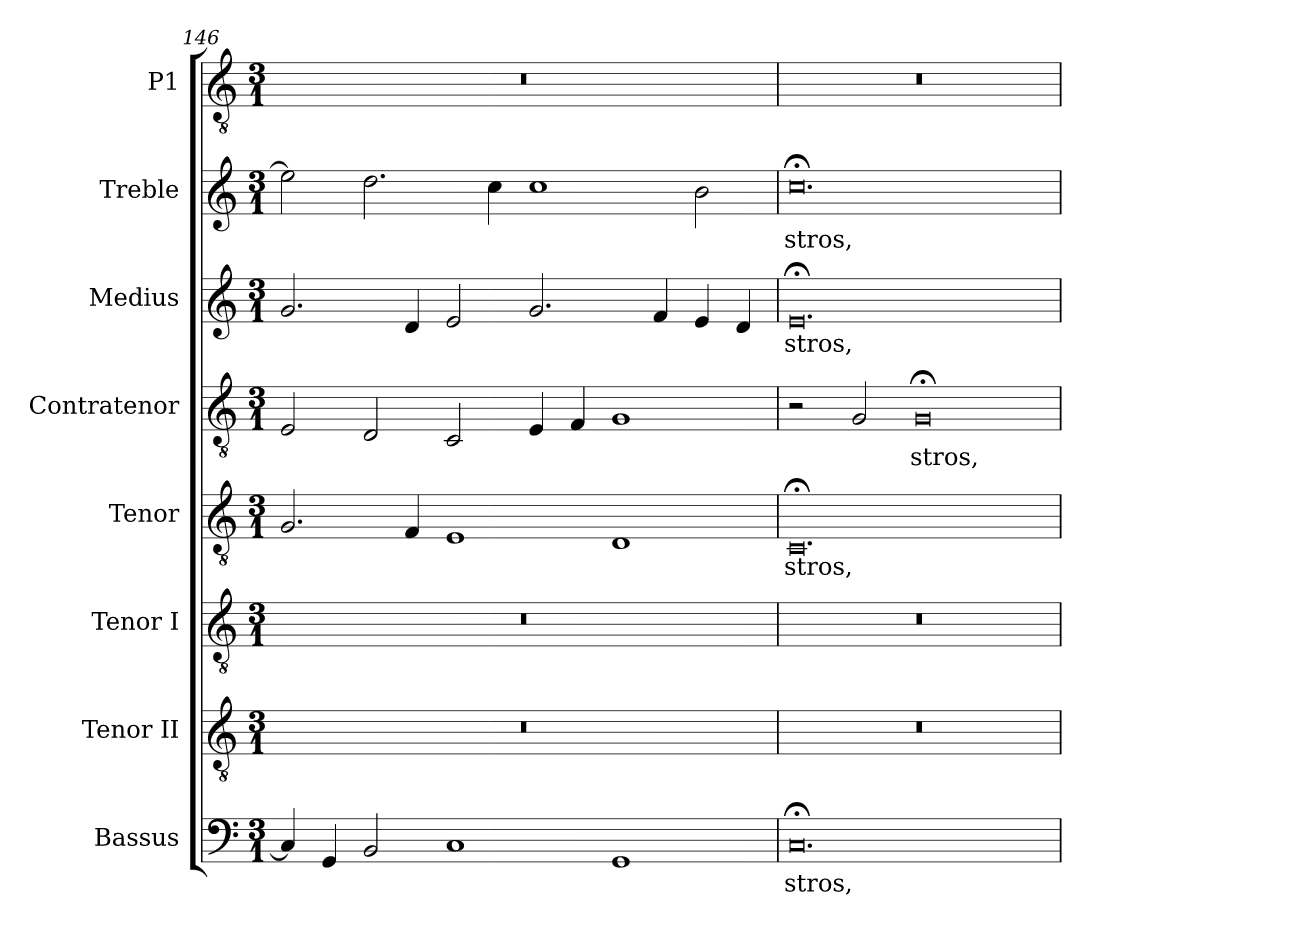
**kern	**text	**kern	**kern	**kern	**text	**kern	**text	**kern	**text	**kern	**text	**kern
*part8	*part8	*part7	*part6	*part5	*part5	*part4	*part4	*part3	*part3	*part2	*part2	*part1
*staff8	*staff8	*staff7	*staff6	*staff5	*staff5	*staff4	*staff4	*staff3	*staff3	*staff2	*staff2	*staff1
*I"Bassus	*	*I"Tenor II	*I"Tenor I	*I"Tenor	*	*I"Contratenor	*	*I"Medius	*	*I"Treble	*	*I"P1
*I'B.	*	*I'T II.	*I'T I.	*I'T.	*	*I'Ct.	*	*I'M.	*	*I'Tr.	*	*
*clefF4	*	*clefGv2	*clefGv2	*clefGv2	*	*clefGv2	*	*clefG2	*	*clefG2	*	*clefGv2
*	*	*ITrd7c12	*ITrd7c12	*ITrd7c12	*	*ITrd7c12	*	*	*	*	*	*ITrd7c12
*k[]	*	*k[]	*k[]	*k[]	*	*k[]	*	*k[]	*	*k[]	*	*k[]
*C:	*	*C:	*C:	*C:	*	*C:	*	*C:	*	*C:	*	*C:
*M3/1	*	*M3/1	*M3/1	*M3/1	*	*M3/1	*	*M3/1	*	*M3/1	*	*M3/1
=146	=146	=146	=146	=146	=146	=146	=146	=146	=146	=146	=146	=146
!	!	!LO:N:vis=1	!LO:N:vis=1	!	!	!	!	!	!	!	!	!LO:N:vis=1
4Ci/]	.	0.r	0.r	2.GGi/	.	2EEi/	.	2.gi/	.	2eei\]	.	0.r
4GGi/	.	.	.	.	.	.	.	.	.	.	.	.
2BBi/	.	.	.	.	.	2DDi/	.	.	.	2.ddi\	.	.
.	.	.	.	4FFi/	.	.	.	4di/	.	.	.	.
1Ci	.	.	.	1EEi	.	2CCi/	.	2ei/	.	.	.	.
.	.	.	.	.	.	.	.	.	.	4cci\	.	.
.	.	.	.	.	.	4EEi/	.	2.gi/	.	1cci	.	.
.	.	.	.	.	.	4FFi/	.	.	.	.	.	.
1GGi	.	.	.	1DDi	.	1GGi	.	.	.	.	.	.
.	.	.	.	.	.	.	.	4fi/	.	.	.	.
.	.	.	.	.	.	.	.	4ei/	.	2bi\	.	.
.	.	.	.	.	.	.	.	4di/	.	.	.	.
=147`	=147`	=147`	=147`	=147`	=147`	=147`	=147`	=147`	=147`	=147`	=147`	=147`
!	!LO:LY:b:color=#000000	!LO:N:vis=1	!LO:N:vis=1	!	!	!	!	!	!	!	!	!
!	!	!	!	!	!LO:LY:b:color=#000000	!	!	!	!	!	!	!
!	!	!	!	!	!	!	!	!	!LO:LY:b:color=#000000	!	!	!
!	!	!	!	!	!	!	!	!	!	!	!LO:LY:b:color=#000000	!LO:N:vis=1
0.C;i	-stros,	0.r	0.r	0.CC;i	-stros,	2r	.	0.e;i	-stros,	0.cc;i	-stros,	0.r
.	.	.	.	.	.	2GGi/	.	.	.	.	.	.
!	!	!	!	!	!	!	!LO:LY:b:color=#000000	!	!	!	!	!
.	.	.	.	.	.	0GG;i	-stros,	.	.	.	.	.
=	=	=	=	=	=	=	=	=	=	=	=	=
*-	*-	*-	*-	*-	*-	*-	*-	*-	*-	*-	*-	*-
